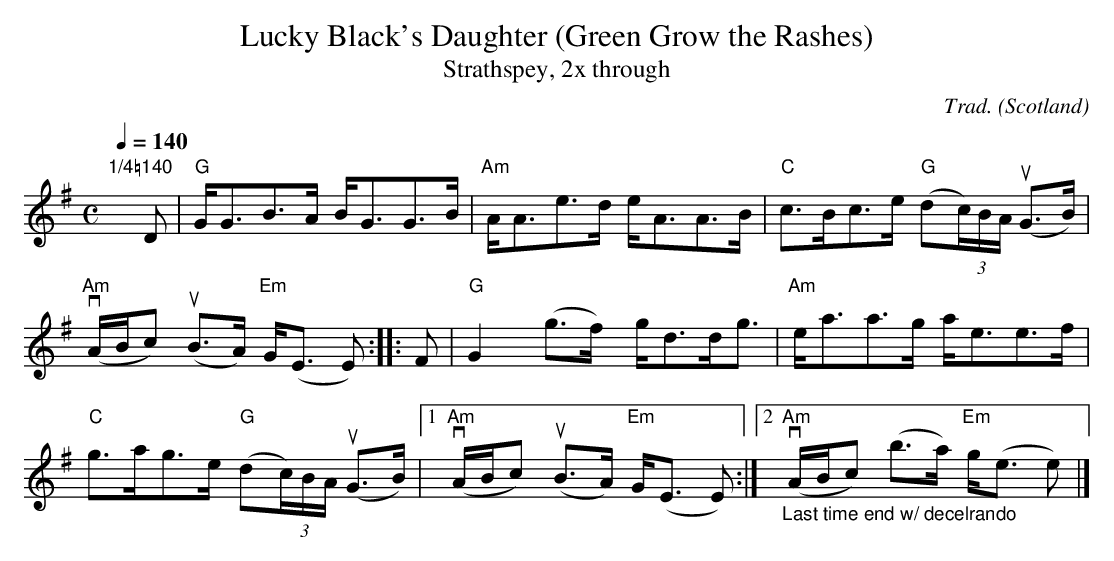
X:1
T:Lucky Black's Daughter (Green Grow the Rashes)
T:Strathspey, 2x through
C:Trad.
O:Scotland
M:C
Q:1/4=140
K:G
"1/4=140"yyD|"G"G<GB>A B<GG>B|"Am"A<Ae>d e<AA>B|"C"c>Bc>e "G"(d(3c/)B/A/ (uG>B)|
"Am"(vA/B/c) (uB>A) "Em"G<(E E)::F|"G"G2 y (g>f) y g<dd<g|"Am"e<aa>g a<ee>f|
"C"g>ag>e "G"(d(3c/)B/A/ (uG>B)|1 "Am"(vA/B/c) (uB>A) "Em"G<(E E):|2  "_Last time end w/ decelrando" "Am"(vA/B/c) (b>a) "Em"g<(e e)|]
